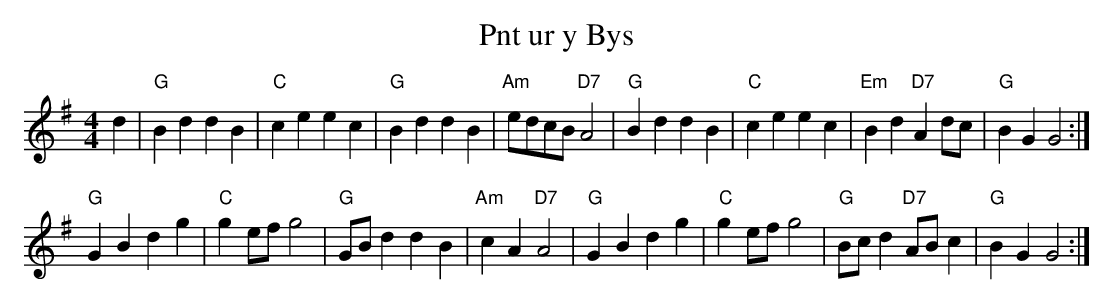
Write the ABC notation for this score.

X:1
T:Pnt ur y Bys
M:4/4
L:1/4
K:G
d|"G"Bd dB|"C"ce ec|"G"Bd dB|"Am"e/2d/2c/2B/2 "D7"A2|"G"Bd dB|"C"ce ec|\
"Em"Bd "D7"Ad/2c/2|"G"BG G2:|
"G"GB dg|"C"ge/2f/2 g2|"G"G/2B/2d dB|"Am"cA "D7"A2|"G"GB dg|"C"ge/2f/2 g2|\
"G"B/2c/2d "D7"A/2B/2c|"G"BG G2:|
